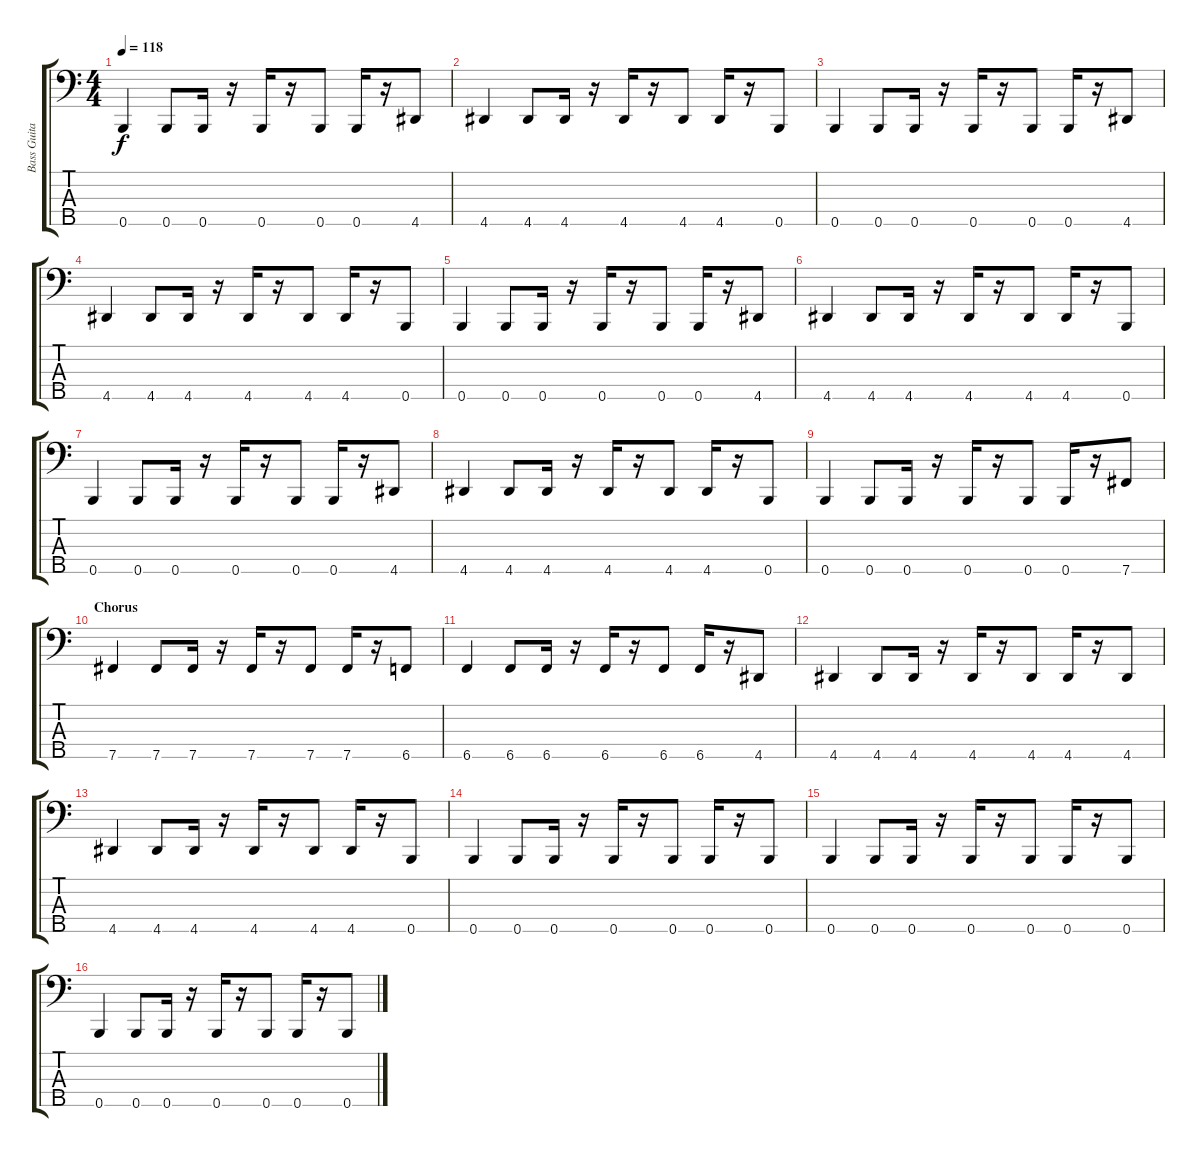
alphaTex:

\track ("Bass Guitar" "Bass Guita") {instrument electricbassfinger}
\staff {score tabs}
\tuning (G2 D2 A1 E1 B0) {hide}
\ts (4 4)
\tempo 118
\clef f4
\ks c
0.5.4{dy f} 0.5.8 0.5.16 r.16 0.5.16 r.16 0.5.8 0.5.16 r.16 4.5.8 |
4.5.4 4.5.8 4.5.16 r.16 4.5.16 r.16 4.5.8 4.5.16 r.16 0.5.8 |
0.5.4 0.5.8 0.5.16 r.16 0.5.16 r.16 0.5.8 0.5.16 r.16 4.5.8 |
4.5.4 4.5.8 4.5.16 r.16 4.5.16 r.16 4.5.8 4.5.16 r.16 0.5.8 |
0.5.4 0.5.8 0.5.16 r.16 0.5.16 r.16 0.5.8 0.5.16 r.16 4.5.8 |
4.5.4 4.5.8 4.5.16 r.16 4.5.16 r.16 4.5.8 4.5.16 r.16 0.5.8 |
0.5.4 0.5.8 0.5.16 r.16 0.5.16 r.16 0.5.8 0.5.16 r.16 4.5.8 |
4.5.4 4.5.8 4.5.16 r.16 4.5.16 r.16 4.5.8 4.5.16 r.16 0.5.8 |
0.5.4 0.5.8 0.5.16 r.16 0.5.16 r.16 0.5.8 0.5.16 r.16 7.5.8 |
\section ("" "Chorus")
7.5.4 7.5.8 7.5.16 r.16 7.5.16 r.16 7.5.8 7.5.16 r.16 6.5.8 |
6.5.4 6.5.8 6.5.16 r.16 6.5.16 r.16 6.5.8 6.5.16 r.16 4.5.8 |
4.5.4 4.5.8 4.5.16 r.16 4.5.16 r.16 4.5.8 4.5.16 r.16 4.5.8 |
4.5.4 4.5.8 4.5.16 r.16 4.5.16 r.16 4.5.8 4.5.16 r.16 0.5.8 |
0.5.4 0.5.8 0.5.16 r.16 0.5.16 r.16 0.5.8 0.5.16 r.16 0.5.8 |
0.5.4 0.5.8 0.5.16 r.16 0.5.16 r.16 0.5.8 0.5.16 r.16 0.5.8 |
0.5.4 0.5.8 0.5.16 r.16 0.5.16 r.16 0.5.8 0.5.16 r.16 0.5.8
